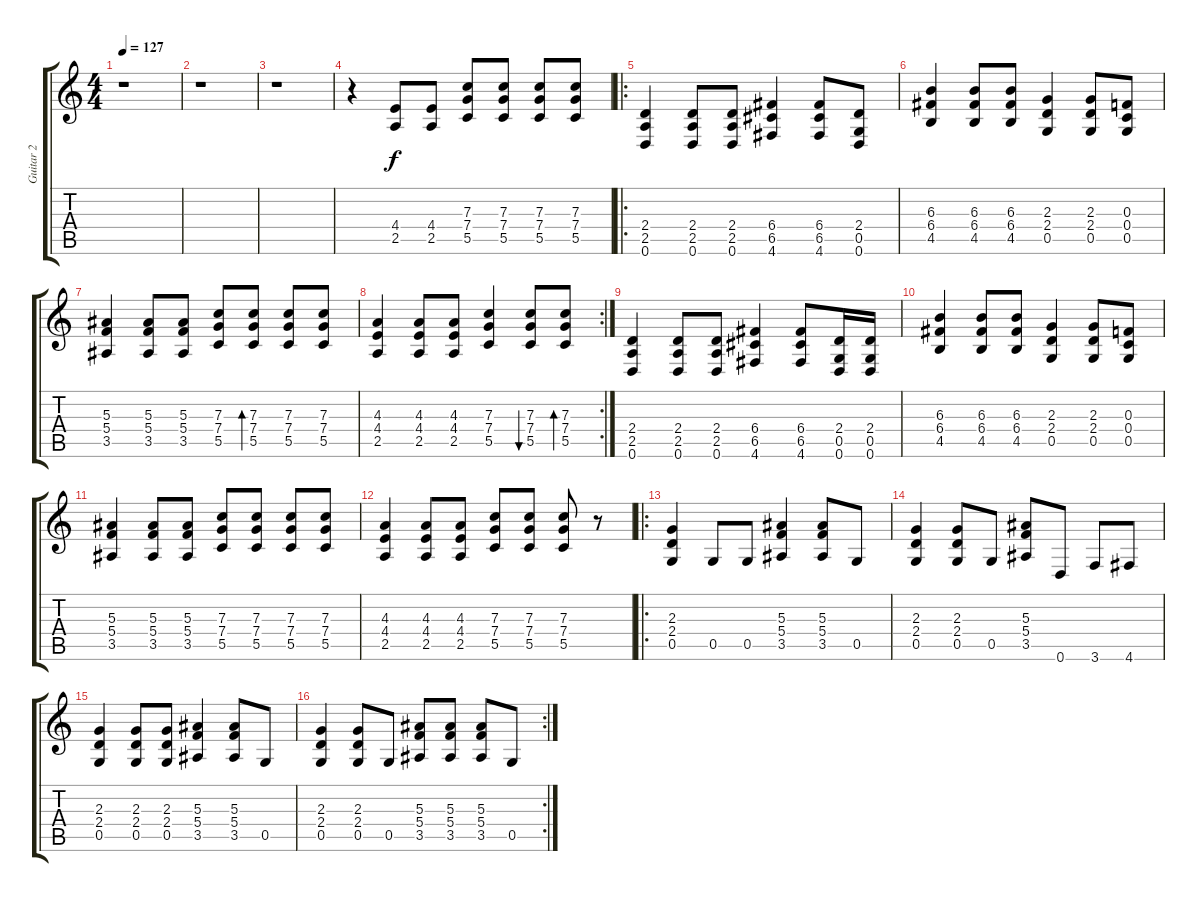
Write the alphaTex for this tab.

\track ("Guitar 2" "Guitar 2") {instrument distortionguitar}
\staff {score tabs}
\tuning (D4 A3 F3 C3 G2 D2) {hide}
\ts (4 4)
\tempo 127
\clef g2
\ks c
r.1{dy f} |
r.1 |
r.1 |
r.4 (4.4 2.5).8 (4.4 2.5).8 (7.3 7.4 5.5).8 (7.3 7.4 5.5).8 (7.3 7.4 5.5).8 (7.3 7.4 5.5).8 |
\ro
(2.4 2.5 0.6).4 (2.4 2.5 0.6).8 (2.4 2.5 0.6).8 (6.4 6.5 4.6).4 (6.4 6.5 4.6).8 (2.4 0.5 0.6).8 |
(6.3 6.4 4.5).4 (6.3 6.4 4.5).8 (6.3 6.4 4.5).8 (2.3 2.4 0.5).4 (2.3 2.4 0.5).8 (0.3 0.4 0.5).8 |
(5.3 5.4 3.5).4 (5.3 5.4 3.5).8 (5.3 5.4 3.5).8 (7.3 7.4 5.5).8 (7.3 7.4 5.5).8{bd 240} (7.3 7.4 5.5).8 (7.3 7.4 5.5).8 |
\rc 2
(4.3 4.4 2.5).4 (4.3 4.4 2.5).8 (4.3 4.4 2.5).8 (7.3 7.4 5.5).4 (7.3 7.4 5.5).8{bu 240} (7.3 7.4 5.5).8{bd 240} |
(2.4 2.5 0.6).4 (2.4 2.5 0.6).8 (2.4 2.5 0.6).8 (6.4 6.5 4.6).4 (6.4 6.5 4.6).8 (2.4 0.5 0.6).16 (2.4 0.5 0.6).16 |
(6.3 6.4 4.5).4 (6.3 6.4 4.5).8 (6.3 6.4 4.5).8 (2.3 2.4 0.5).4 (2.3 2.4 0.5).8 (0.3 0.4 0.5).8 |
(5.3 5.4 3.5).4 (5.3 5.4 3.5).8 (5.3 5.4 3.5).8 (7.3 7.4 5.5).8 (7.3 7.4 5.5).8 (7.3 7.4 5.5).8 (7.3 7.4 5.5).8 |
(4.3 4.4 2.5).4 (4.3 4.4 2.5).8 (4.3 4.4 2.5).8 (7.3 7.4 5.5).8 (7.3 7.4 5.5).8 (7.3 7.4 5.5).8 r.8 |
\ro
(2.3 2.4 0.5).4 0.5.8 0.5.8 (5.3 5.4 3.5).4 (5.3 5.4 3.5).8 0.5.8 |
(2.3 2.4 0.5).4 (2.3 2.4 0.5).8 0.5.8 (5.3 5.4 3.5).8 0.6.8 3.6.8 4.6.8 |
(2.3 2.4 0.5).4 (2.3 2.4 0.5).8 (2.3 2.4 0.5).8 (5.3 5.4 3.5).4 (5.3 5.4 3.5).8 0.5.8 |
\rc 2
(2.3 2.4 0.5).4 (2.3 2.4 0.5).8 0.5.8 (5.3 5.4 3.5).8 (5.3 5.4 3.5).8 (5.3 5.4 3.5).8 0.5.8
